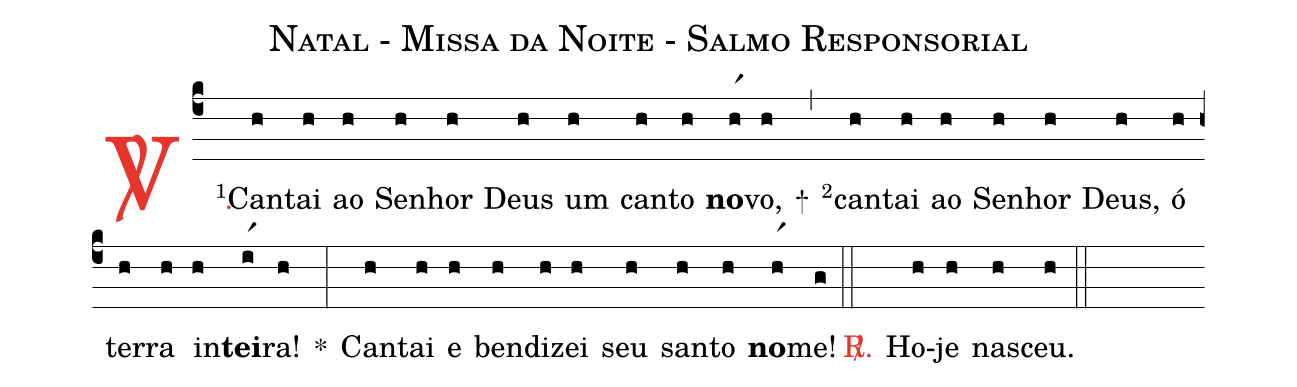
name: Natal - Missa da Noite - Salmo Responsorial;
%%
(c4)

<c><sp>V/</sp>.</c>() <v>\VSup{1}</v>Can(h)tai(h) ao(h) Se(h)nhor(h) Deus(h) um(h) can(h)to(h) <b>no</b>(hr1)vo,(h) +(,)
<v>\VSup{2}</v>can(h)tai(h) ao(h) Se(h)nhor(h) Deus,(h) ó(h) ter(h)ra(h) in(h)<b>tei</b>(ir1)ra!(h) *(:)
Can(h)tai(h) e(h) ben(h)di(h)zei(h) seu(h) san(h)to(h) <b>no</b>(hr1)me!(g)

(::)

<c><sp>R/</sp>.</c>() Ho(h)je(h) nas(h)ceu.(h)

(::)
